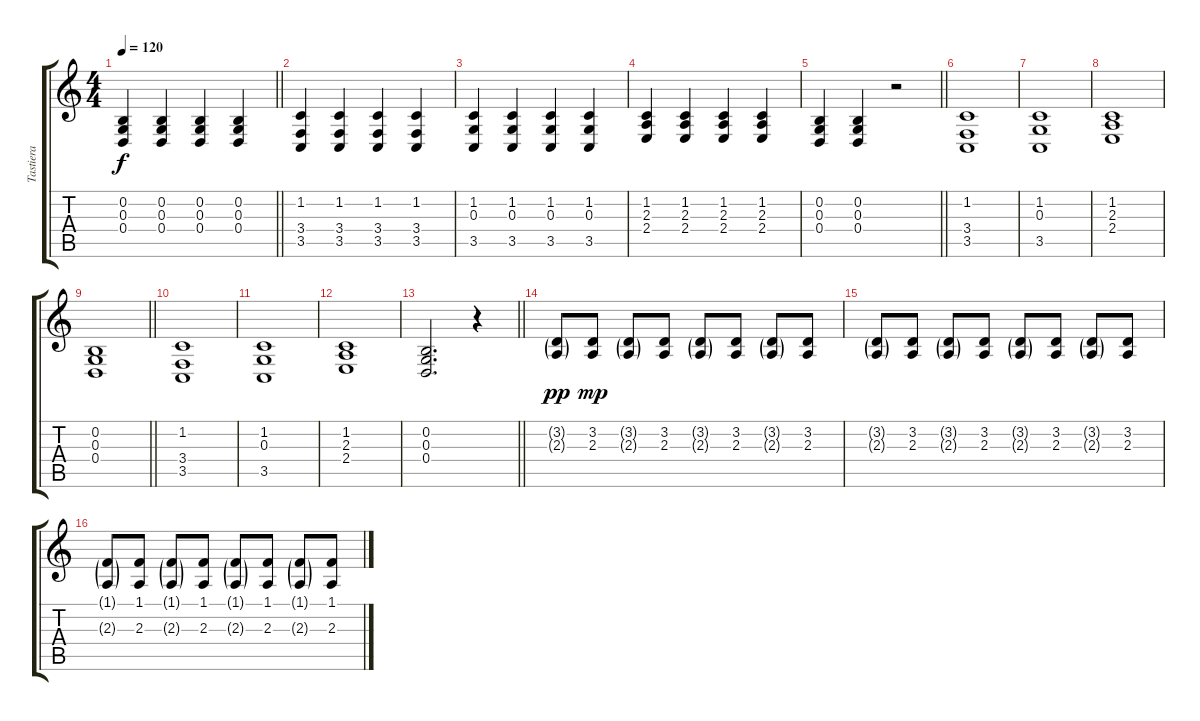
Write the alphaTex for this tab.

\track ("Tastiera" "Tastiera") {instrument pad6metallic}
\staff {score tabs}
\tuning (E4 B3 G3 D3 A2 E2) {hide}
\ts (4 4)
\tempo 120
\clef g2
\barLineRight lightlight
\ks c
(0.2 0.3 0.4).4{dy f} (0.2 0.3 0.4).4 (0.2 0.3 0.4).4 (0.2 0.3 0.4).4 |
(1.2 3.4 3.5).4 (1.2 3.4 3.5).4 (1.2 3.4 3.5).4 (1.2 3.4 3.5).4 |
(1.2 0.3 3.5).4 (1.2 0.3 3.5).4 (1.2 0.3 3.5).4 (1.2 0.3 3.5).4 |
(1.2 2.3 2.4).4 (1.2 2.3 2.4).4 (1.2 2.3 2.4).4 (1.2 2.3 2.4).4 |
\barLineRight lightlight
(0.2 0.3 0.4).4 (0.2 0.3 0.4).4 r.2 |
(1.2 3.4 3.5).1{volume 14 instrument pad2warm} |
(1.2 0.3 3.5).1 |
(1.2 2.3 2.4).1 |
\barLineRight lightlight
(0.2 0.3 0.4).1 |
(1.2 3.4 3.5).1 |
(1.2 0.3 3.5).1 |
(1.2 2.3 2.4).1 |
\barLineRight lightlight
(0.2 0.3 0.4).2{d} r.4{volume 10 instrument lead1square} |
(3.2{g} 2.3{g}).8{dy pp} (3.2 2.3).8{dy mp} (3.2{g} 2.3{g}).8 (3.2 2.3).8 (3.2{g} 2.3{g}).8 (3.2 2.3).8 (3.2{g} 2.3{g}).8 (3.2 2.3).8 |
(3.2{g} 2.3{g}).8 (3.2 2.3).8 (3.2{g} 2.3{g}).8 (3.2 2.3).8 (3.2{g} 2.3{g}).8 (3.2 2.3).8 (3.2{g} 2.3{g}).8 (3.2 2.3).8 |
(1.1{g} 2.3{g}).8 (1.1 2.3).8 (1.1{g} 2.3{g}).8 (1.1 2.3).8 (1.1{g} 2.3{g}).8 (1.1 2.3).8 (1.1{g} 2.3{g}).8 (1.1 2.3).8
